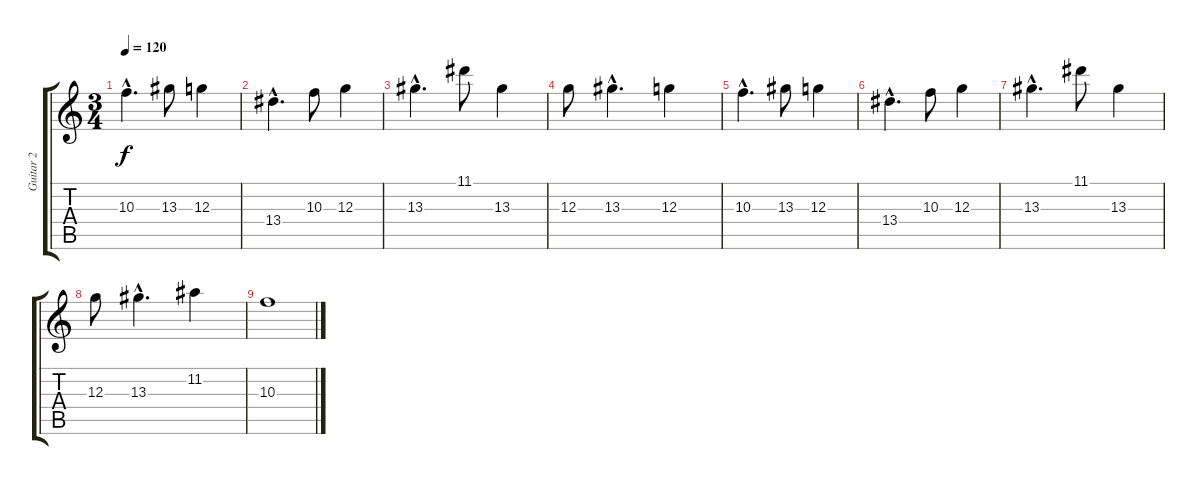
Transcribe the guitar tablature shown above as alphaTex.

\track ("Guitar 2" "Guitar 2") {instrument distortionguitar}
\staff {score tabs}
\tuning (E4 B3 G3 D3 A2 E2) {hide}
\ts (3 4)
\tempo 120
\clef g2
\ks c
10.3{hac}.4{d dy f} 13.3.8 12.3.4 |
13.4{hac}.4{d} 10.3.8 12.3.4 |
13.3{hac}.4{d} 11.1.8 13.3.4 |
12.3.8 13.3{hac}.4{d} 12.3.4 |
10.3{hac}.4{d} 13.3.8 12.3.4 |
13.4{hac}.4{d} 10.3.8 12.3.4 |
13.3{hac}.4{d} 11.1.8 13.3.4 |
12.3.8 13.3{hac}.4{d} 11.2.4 |
10.3.1{volume 0}
